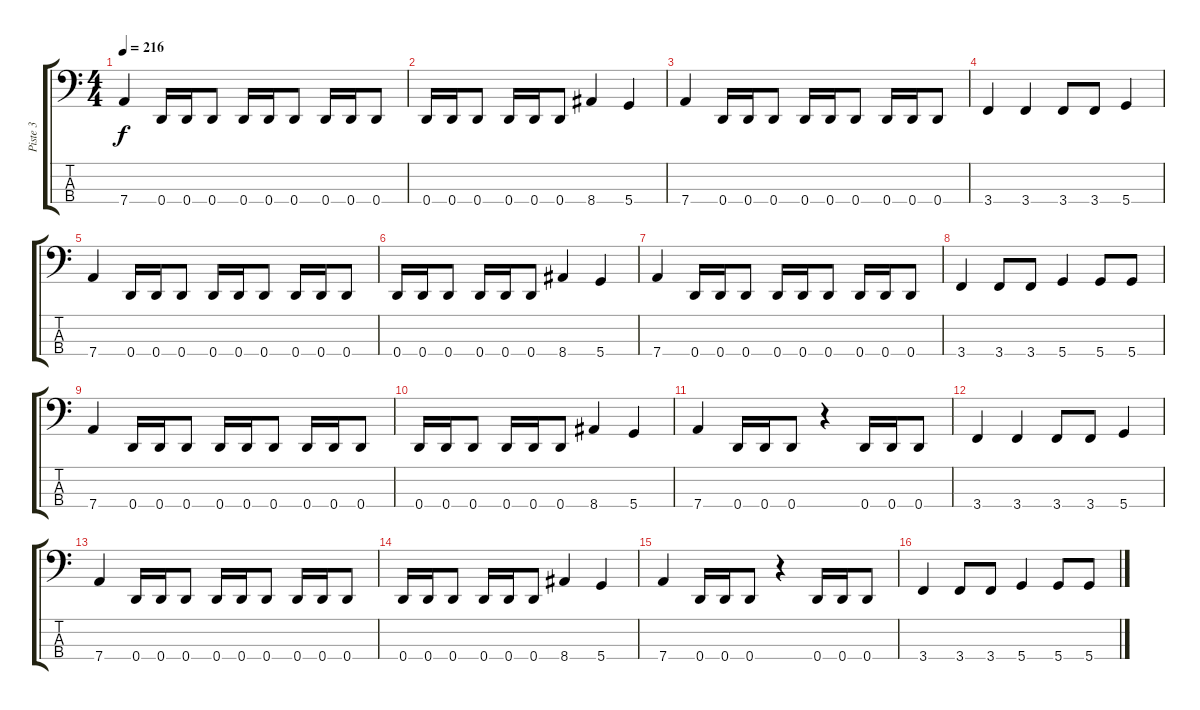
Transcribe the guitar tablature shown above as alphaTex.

\track ("Piste 3" "Piste 3") {instrument electricbassfinger}
\staff {score tabs}
\tuning (F2 C2 G1 D1) {hide}
\ts (4 4)
\tempo 216
\clef f4
\ks c
7.4.4{dy f instrument electricbassfinger} 0.4.16 0.4.16 0.4.8 0.4.16 0.4.16 0.4.8 0.4.16 0.4.16 0.4.8 |
0.4.16 0.4.16 0.4.8 0.4.16 0.4.16 0.4.8 8.4.4 5.4.4 |
7.4.4 0.4.16 0.4.16 0.4.8 0.4.16 0.4.16 0.4.8 0.4.16 0.4.16 0.4.8 |
3.4.4 3.4.4 3.4.8 3.4.8 5.4.4 |
7.4.4 0.4.16 0.4.16 0.4.8 0.4.16 0.4.16 0.4.8 0.4.16 0.4.16 0.4.8 |
0.4.16 0.4.16 0.4.8 0.4.16 0.4.16 0.4.8 8.4.4 5.4.4 |
7.4.4 0.4.16 0.4.16 0.4.8 0.4.16 0.4.16 0.4.8 0.4.16 0.4.16 0.4.8 |
3.4.4 3.4.8 3.4.8 5.4.4 5.4.8 5.4.8 |
7.4.4 0.4.16 0.4.16 0.4.8 0.4.16 0.4.16 0.4.8 0.4.16 0.4.16 0.4.8 |
0.4.16 0.4.16 0.4.8 0.4.16 0.4.16 0.4.8 8.4.4 5.4.4 |
7.4.4 0.4.16 0.4.16 0.4.8 r.4 0.4.16 0.4.16 0.4.8 |
3.4.4 3.4.4 3.4.8 3.4.8 5.4.4 |
7.4.4 0.4.16 0.4.16 0.4.8 0.4.16 0.4.16 0.4.8 0.4.16 0.4.16 0.4.8 |
0.4.16 0.4.16 0.4.8 0.4.16 0.4.16 0.4.8 8.4.4 5.4.4 |
7.4.4 0.4.16 0.4.16 0.4.8 r.4 0.4.16 0.4.16 0.4.8 |
3.4.4 3.4.8 3.4.8 5.4.4 5.4.8 5.4.8
